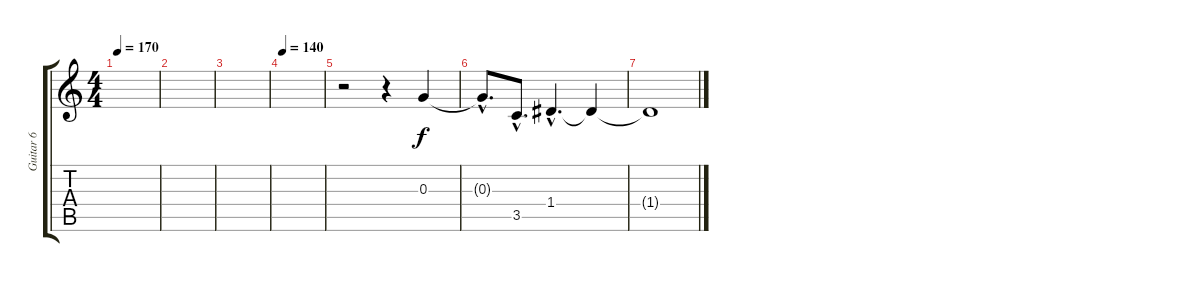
\track ("Guitar 6" "Guitar 6") {instrument guitarharmonics}
\staff {score tabs}
\tuning (E4 B3 G3 D3 A2 E2) {hide}
\ts (4 4)
\tempo 170
\clef g2
\ks c
|
|
|
\tempo 140
|
r.2 r.4 0.3.4 |
0.3{hac t}.8{d} 3.5{hac}.8{d} 1.4{hac}.4{d} 1.4{t}.4 |
1.4{t}.1
